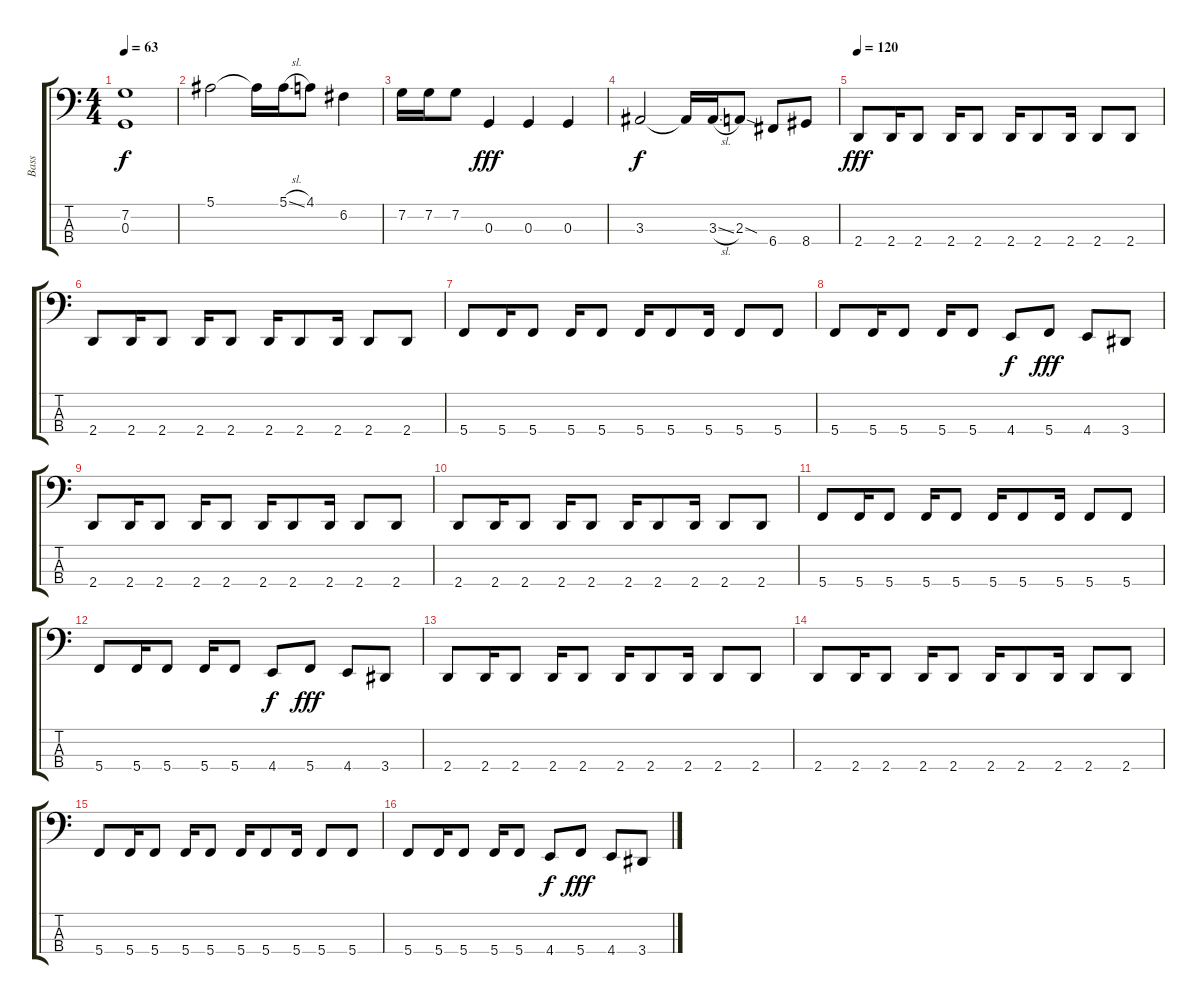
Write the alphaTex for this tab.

\track ("Bass" "Bass") {instrument electricbassfinger}
\staff {score tabs}
\tuning (F2 C2 G1 C1) {hide}
\ts (4 4)
\tempo 63
\clef f4
\ks c
(7.2 0.3).1{dy f instrument electricbassfinger} |
5.1.2 5.1{t}.16 5.1{sl}.16 4.1.8 6.2.4 |
7.2.16 7.2.16 7.2.8 0.3.4{dy fff} 0.3.4 0.3.4 |
3.3.2{dy f} 3.3{t}.16 3.3{sl}.16 2.3{sod}.8 6.4.8 8.4.8 |
\tempo 120
2.4.8{dy fff} 2.4.16 2.4.8 2.4.16 2.4.8 2.4.16 2.4.8 2.4.16 2.4.8 2.4.8 |
2.4.8 2.4.16 2.4.8 2.4.16 2.4.8 2.4.16 2.4.8 2.4.16 2.4.8 2.4.8 |
5.4.8 5.4.16 5.4.8 5.4.16 5.4.8 5.4.16 5.4.8 5.4.16 5.4.8 5.4.8 |
5.4.8 5.4.16 5.4.8 5.4.16 5.4.8 4.4.8{dy f} 5.4.8{dy fff} 4.4.8 3.4.8 |
2.4.8 2.4.16 2.4.8 2.4.16 2.4.8 2.4.16 2.4.8 2.4.16 2.4.8 2.4.8 |
2.4.8 2.4.16 2.4.8 2.4.16 2.4.8 2.4.16 2.4.8 2.4.16 2.4.8 2.4.8 |
5.4.8 5.4.16 5.4.8 5.4.16 5.4.8 5.4.16 5.4.8 5.4.16 5.4.8 5.4.8 |
5.4.8 5.4.16 5.4.8 5.4.16 5.4.8 4.4.8{dy f} 5.4.8{dy fff} 4.4.8 3.4.8 |
2.4.8 2.4.16 2.4.8 2.4.16 2.4.8 2.4.16 2.4.8 2.4.16 2.4.8 2.4.8 |
2.4.8 2.4.16 2.4.8 2.4.16 2.4.8 2.4.16 2.4.8 2.4.16 2.4.8 2.4.8 |
5.4.8 5.4.16 5.4.8 5.4.16 5.4.8 5.4.16 5.4.8 5.4.16 5.4.8 5.4.8 |
5.4.8 5.4.16 5.4.8 5.4.16 5.4.8 4.4.8{dy f} 5.4.8{dy fff} 4.4.8 3.4.8
